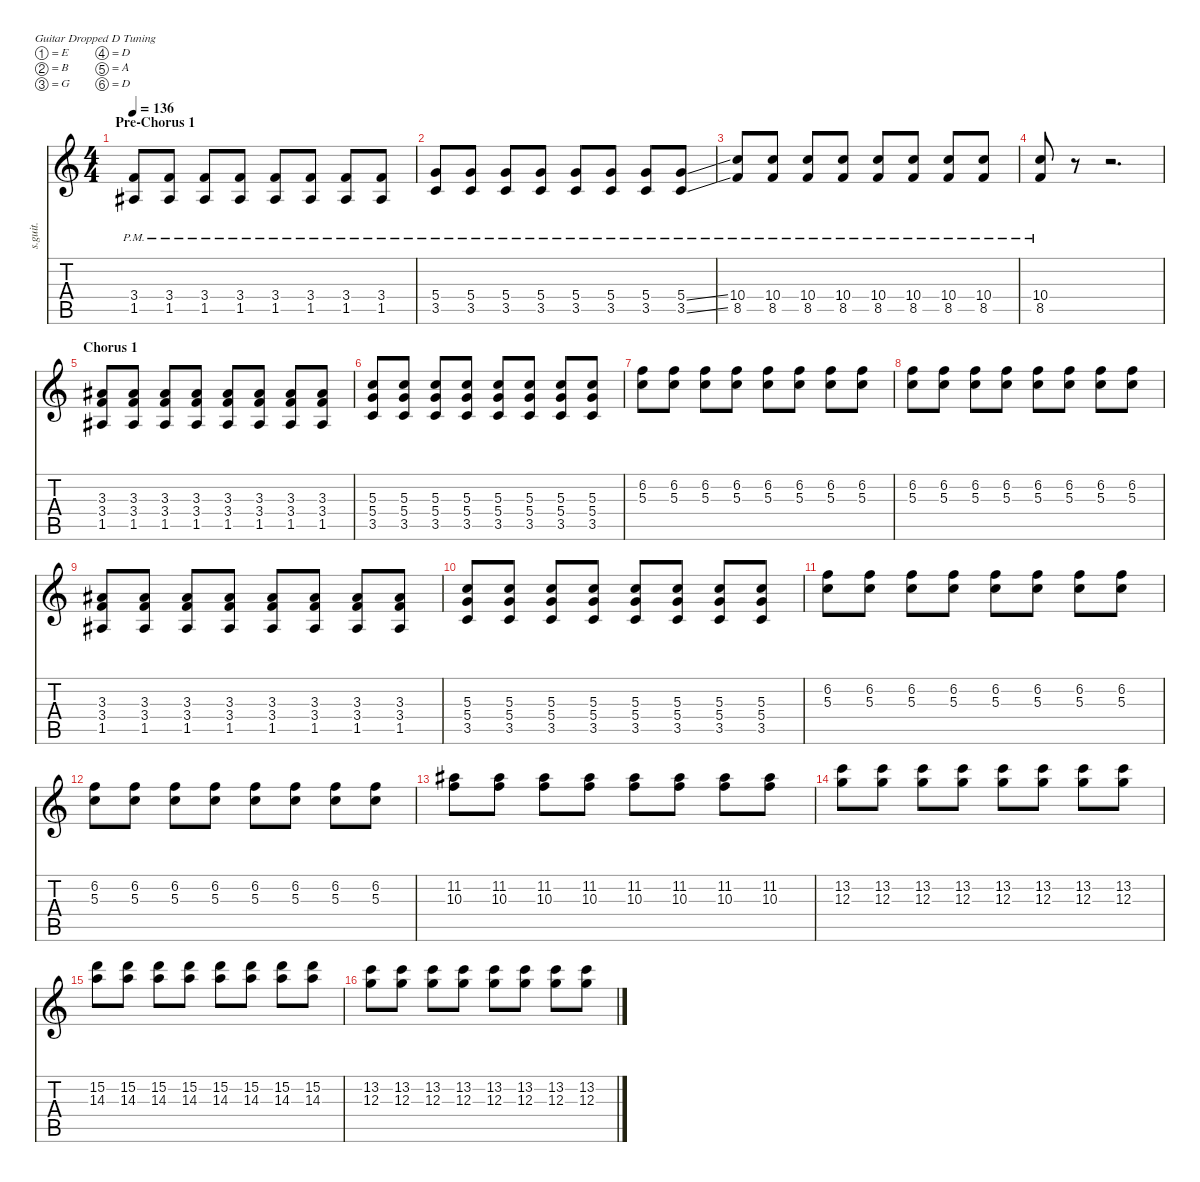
\defaultSystemsLayout 4
\hideDynamics
\bracketExtendMode nobrackets
\track ("Taylor York - Lead" "s.guit.") {instrument overdrivenguitar}
\staff {score tabs}
\tuning (E4 B3 G3 D3 A2 D2)
\ts (4 4)
\section ("" "Pre-Chorus 1")
\tempo 136
\clef g2
\ks c
(3.4{pm} 1.5{pm acc #}).8{lyrics (0 "") lyrics (1 "") lyrics (2 "") lyrics (3 "") lyrics (4 "") dy f} (3.4{pm} 1.5{pm acc #}).8{lyrics (0 "") lyrics (1 "") lyrics (2 "") lyrics (3 "") lyrics (4 "")} (3.4{pm} 1.5{pm acc #}).8{lyrics (0 "") lyrics (1 "") lyrics (2 "") lyrics (3 "") lyrics (4 "")} (3.4{pm} 1.5{pm acc #}).8{lyrics (0 "") lyrics (1 "") lyrics (2 "") lyrics (3 "") lyrics (4 "")} (3.4{pm} 1.5{pm acc #}).8{lyrics (0 "") lyrics (1 "") lyrics (2 "") lyrics (3 "") lyrics (4 "")} (3.4{pm} 1.5{pm acc #}).8{lyrics (0 "") lyrics (1 "") lyrics (2 "") lyrics (3 "") lyrics (4 "")} (3.4{pm} 1.5{pm acc #}).8{lyrics (0 "") lyrics (1 "") lyrics (2 "") lyrics (3 "") lyrics (4 "")} (3.4{pm} 1.5{pm acc #}).8{lyrics (0 "") lyrics (1 "") lyrics (2 "") lyrics (3 "") lyrics (4 "")} |
(5.4{pm} 3.5{pm}).8{lyrics (0 "") lyrics (1 "") lyrics (2 "") lyrics (3 "") lyrics (4 "")} (5.4{pm} 3.5{pm}).8{lyrics (0 "") lyrics (1 "") lyrics (2 "") lyrics (3 "") lyrics (4 "")} (5.4{pm} 3.5{pm}).8{lyrics (0 "") lyrics (1 "") lyrics (2 "") lyrics (3 "") lyrics (4 "")} (5.4{pm} 3.5{pm}).8{lyrics (0 "") lyrics (1 "") lyrics (2 "") lyrics (3 "") lyrics (4 "")} (5.4{pm} 3.5{pm}).8{lyrics (0 "") lyrics (1 "") lyrics (2 "") lyrics (3 "") lyrics (4 "")} (5.4{pm} 3.5{pm}).8{lyrics (0 "") lyrics (1 "") lyrics (2 "") lyrics (3 "") lyrics (4 "")} (5.4{pm} 3.5{pm}).8{lyrics (0 "") lyrics (1 "") lyrics (2 "") lyrics (3 "") lyrics (4 "")} (5.4{ss pm} 3.5{ss pm}).8{lyrics (0 "") lyrics (1 "") lyrics (2 "") lyrics (3 "") lyrics (4 "")} |
(10.4{pm} 8.5{pm}).8{lyrics (0 "") lyrics (1 "") lyrics (2 "") lyrics (3 "") lyrics (4 "")} (10.4{pm} 8.5{pm}).8{lyrics (0 "") lyrics (1 "") lyrics (2 "") lyrics (3 "") lyrics (4 "")} (10.4{pm} 8.5{pm}).8{lyrics (0 "") lyrics (1 "") lyrics (2 "") lyrics (3 "") lyrics (4 "")} (10.4{pm} 8.5{pm}).8{lyrics (0 "") lyrics (1 "") lyrics (2 "") lyrics (3 "") lyrics (4 "")} (10.4{pm} 8.5{pm}).8{lyrics (0 "") lyrics (1 "") lyrics (2 "") lyrics (3 "") lyrics (4 "")} (10.4{pm} 8.5{pm}).8{lyrics (0 "") lyrics (1 "") lyrics (2 "") lyrics (3 "") lyrics (4 "")} (10.4{pm} 8.5{pm}).8{lyrics (0 "") lyrics (1 "") lyrics (2 "") lyrics (3 "") lyrics (4 "")} (10.4{pm} 8.5{pm}).8{lyrics (0 "") lyrics (1 "") lyrics (2 "") lyrics (3 "") lyrics (4 "")} |
(10.4{pm} 8.5{pm}).8{lyrics (0 "") lyrics (1 "") lyrics (2 "") lyrics (3 "") lyrics (4 "")} r.8 r.2{d} |
\section ("" "Chorus 1")
(3.3{acc #} 3.4 1.5{acc #}).8{lyrics (0 "") lyrics (1 "") lyrics (2 "") lyrics (3 "") lyrics (4 "")} (3.3{acc #} 3.4 1.5{acc #}).8{lyrics (0 "") lyrics (1 "") lyrics (2 "") lyrics (3 "") lyrics (4 "")} (3.3{acc #} 3.4 1.5{acc #}).8{lyrics (0 "") lyrics (1 "") lyrics (2 "") lyrics (3 "") lyrics (4 "")} (3.3{acc #} 3.4 1.5{acc #}).8{lyrics (0 "") lyrics (1 "") lyrics (2 "") lyrics (3 "") lyrics (4 "")} (3.3{acc #} 3.4 1.5{acc #}).8{lyrics (0 "") lyrics (1 "") lyrics (2 "") lyrics (3 "") lyrics (4 "")} (3.3{acc #} 3.4 1.5{acc #}).8{lyrics (0 "") lyrics (1 "") lyrics (2 "") lyrics (3 "") lyrics (4 "")} (3.3{acc #} 3.4 1.5{acc #}).8{lyrics (0 "") lyrics (1 "") lyrics (2 "") lyrics (3 "") lyrics (4 "")} (3.3{acc #} 3.4 1.5{acc #}).8{lyrics (0 "") lyrics (1 "") lyrics (2 "") lyrics (3 "") lyrics (4 "")} |
(5.3 5.4 3.5).8{lyrics (0 "") lyrics (1 "") lyrics (2 "") lyrics (3 "") lyrics (4 "")} (5.3 5.4 3.5).8{lyrics (0 "") lyrics (1 "") lyrics (2 "") lyrics (3 "") lyrics (4 "")} (5.3 5.4 3.5).8{lyrics (0 "") lyrics (1 "") lyrics (2 "") lyrics (3 "") lyrics (4 "")} (5.3 5.4 3.5).8{lyrics (0 "") lyrics (1 "") lyrics (2 "") lyrics (3 "") lyrics (4 "")} (5.3 5.4 3.5).8{lyrics (0 "") lyrics (1 "") lyrics (2 "") lyrics (3 "") lyrics (4 "")} (5.3 5.4 3.5).8{lyrics (0 "") lyrics (1 "") lyrics (2 "") lyrics (3 "") lyrics (4 "")} (5.3 5.4 3.5).8{lyrics (0 "") lyrics (1 "") lyrics (2 "") lyrics (3 "") lyrics (4 "")} (5.3 5.4 3.5).8{lyrics (0 "") lyrics (1 "") lyrics (2 "") lyrics (3 "") lyrics (4 "")} |
(6.2 5.3).8{lyrics (0 "") lyrics (1 "") lyrics (2 "") lyrics (3 "") lyrics (4 "")} (6.2 5.3).8{lyrics (0 "") lyrics (1 "") lyrics (2 "") lyrics (3 "") lyrics (4 "")} (6.2 5.3).8{lyrics (0 "") lyrics (1 "") lyrics (2 "") lyrics (3 "") lyrics (4 "")} (6.2 5.3).8{lyrics (0 "") lyrics (1 "") lyrics (2 "") lyrics (3 "") lyrics (4 "")} (6.2 5.3).8{lyrics (0 "") lyrics (1 "") lyrics (2 "") lyrics (3 "") lyrics (4 "")} (6.2 5.3).8{lyrics (0 "") lyrics (1 "") lyrics (2 "") lyrics (3 "") lyrics (4 "")} (6.2 5.3).8{lyrics (0 "") lyrics (1 "") lyrics (2 "") lyrics (3 "") lyrics (4 "")} (6.2 5.3).8{lyrics (0 "") lyrics (1 "") lyrics (2 "") lyrics (3 "") lyrics (4 "")} |
(6.2 5.3).8{lyrics (0 "") lyrics (1 "") lyrics (2 "") lyrics (3 "") lyrics (4 "")} (6.2 5.3).8{lyrics (0 "") lyrics (1 "") lyrics (2 "") lyrics (3 "") lyrics (4 "")} (6.2 5.3).8{lyrics (0 "") lyrics (1 "") lyrics (2 "") lyrics (3 "") lyrics (4 "")} (6.2 5.3).8{lyrics (0 "") lyrics (1 "") lyrics (2 "") lyrics (3 "") lyrics (4 "")} (6.2 5.3).8{lyrics (0 "") lyrics (1 "") lyrics (2 "") lyrics (3 "") lyrics (4 "")} (6.2 5.3).8{lyrics (0 "") lyrics (1 "") lyrics (2 "") lyrics (3 "") lyrics (4 "")} (6.2 5.3).8{lyrics (0 "") lyrics (1 "") lyrics (2 "") lyrics (3 "") lyrics (4 "")} (6.2 5.3).8{lyrics (0 "") lyrics (1 "") lyrics (2 "") lyrics (3 "") lyrics (4 "")} |
(3.3{acc #} 3.4 1.5{acc #}).8{lyrics (0 "") lyrics (1 "") lyrics (2 "") lyrics (3 "") lyrics (4 "")} (3.3{acc #} 3.4 1.5{acc #}).8{lyrics (0 "") lyrics (1 "") lyrics (2 "") lyrics (3 "") lyrics (4 "")} (3.3{acc #} 3.4 1.5{acc #}).8{lyrics (0 "") lyrics (1 "") lyrics (2 "") lyrics (3 "") lyrics (4 "")} (3.3{acc #} 3.4 1.5{acc #}).8{lyrics (0 "") lyrics (1 "") lyrics (2 "") lyrics (3 "") lyrics (4 "")} (3.3{acc #} 3.4 1.5{acc #}).8{lyrics (0 "") lyrics (1 "") lyrics (2 "") lyrics (3 "") lyrics (4 "")} (3.3{acc #} 3.4 1.5{acc #}).8{lyrics (0 "") lyrics (1 "") lyrics (2 "") lyrics (3 "") lyrics (4 "")} (3.3{acc #} 3.4 1.5{acc #}).8{lyrics (0 "") lyrics (1 "") lyrics (2 "") lyrics (3 "") lyrics (4 "")} (3.3{acc #} 3.4 1.5{acc #}).8{lyrics (0 "") lyrics (1 "") lyrics (2 "") lyrics (3 "") lyrics (4 "")} |
(5.3 5.4 3.5).8{lyrics (0 "") lyrics (1 "") lyrics (2 "") lyrics (3 "") lyrics (4 "")} (5.3 5.4 3.5).8{lyrics (0 "") lyrics (1 "") lyrics (2 "") lyrics (3 "") lyrics (4 "")} (5.3 5.4 3.5).8{lyrics (0 "") lyrics (1 "") lyrics (2 "") lyrics (3 "") lyrics (4 "")} (5.3 5.4 3.5).8{lyrics (0 "") lyrics (1 "") lyrics (2 "") lyrics (3 "") lyrics (4 "")} (5.3 5.4 3.5).8{lyrics (0 "") lyrics (1 "") lyrics (2 "") lyrics (3 "") lyrics (4 "")} (5.3 5.4 3.5).8{lyrics (0 "") lyrics (1 "") lyrics (2 "") lyrics (3 "") lyrics (4 "")} (5.3 5.4 3.5).8{lyrics (0 "") lyrics (1 "") lyrics (2 "") lyrics (3 "") lyrics (4 "")} (5.3 5.4 3.5).8{lyrics (0 "") lyrics (1 "") lyrics (2 "") lyrics (3 "") lyrics (4 "")} |
(6.2 5.3).8{lyrics (0 "") lyrics (1 "") lyrics (2 "") lyrics (3 "") lyrics (4 "")} (6.2 5.3).8{lyrics (0 "") lyrics (1 "") lyrics (2 "") lyrics (3 "") lyrics (4 "")} (6.2 5.3).8{lyrics (0 "") lyrics (1 "") lyrics (2 "") lyrics (3 "") lyrics (4 "")} (6.2 5.3).8{lyrics (0 "") lyrics (1 "") lyrics (2 "") lyrics (3 "") lyrics (4 "")} (6.2 5.3).8{lyrics (0 "") lyrics (1 "") lyrics (2 "") lyrics (3 "") lyrics (4 "")} (6.2 5.3).8{lyrics (0 "") lyrics (1 "") lyrics (2 "") lyrics (3 "") lyrics (4 "")} (6.2 5.3).8{lyrics (0 "") lyrics (1 "") lyrics (2 "") lyrics (3 "") lyrics (4 "")} (6.2 5.3).8{lyrics (0 "") lyrics (1 "") lyrics (2 "") lyrics (3 "") lyrics (4 "")} |
(6.2 5.3).8{lyrics (0 "") lyrics (1 "") lyrics (2 "") lyrics (3 "") lyrics (4 "")} (6.2 5.3).8{lyrics (0 "") lyrics (1 "") lyrics (2 "") lyrics (3 "") lyrics (4 "")} (6.2 5.3).8{lyrics (0 "") lyrics (1 "") lyrics (2 "") lyrics (3 "") lyrics (4 "")} (6.2 5.3).8{lyrics (0 "") lyrics (1 "") lyrics (2 "") lyrics (3 "") lyrics (4 "")} (6.2 5.3).8{lyrics (0 "") lyrics (1 "") lyrics (2 "") lyrics (3 "") lyrics (4 "")} (6.2 5.3).8{lyrics (0 "") lyrics (1 "") lyrics (2 "") lyrics (3 "") lyrics (4 "")} (6.2 5.3).8{lyrics (0 "") lyrics (1 "") lyrics (2 "") lyrics (3 "") lyrics (4 "")} (6.2 5.3).8{lyrics (0 "") lyrics (1 "") lyrics (2 "") lyrics (3 "") lyrics (4 "")} |
(11.2{acc #} 10.3).8{lyrics (0 "") lyrics (1 "") lyrics (2 "") lyrics (3 "") lyrics (4 "")} (11.2{acc #} 10.3).8{lyrics (0 "") lyrics (1 "") lyrics (2 "") lyrics (3 "") lyrics (4 "")} (11.2{acc #} 10.3).8{lyrics (0 "") lyrics (1 "") lyrics (2 "") lyrics (3 "") lyrics (4 "")} (11.2{acc #} 10.3).8{lyrics (0 "") lyrics (1 "") lyrics (2 "") lyrics (3 "") lyrics (4 "")} (11.2{acc #} 10.3).8{lyrics (0 "") lyrics (1 "") lyrics (2 "") lyrics (3 "") lyrics (4 "")} (11.2{acc #} 10.3).8{lyrics (0 "") lyrics (1 "") lyrics (2 "") lyrics (3 "") lyrics (4 "")} (11.2{acc #} 10.3).8{lyrics (0 "") lyrics (1 "") lyrics (2 "") lyrics (3 "") lyrics (4 "")} (11.2{acc #} 10.3).8{lyrics (0 "") lyrics (1 "") lyrics (2 "") lyrics (3 "") lyrics (4 "")} |
(13.2 12.3).8{lyrics (0 "") lyrics (1 "") lyrics (2 "") lyrics (3 "") lyrics (4 "")} (13.2 12.3).8{lyrics (0 "") lyrics (1 "") lyrics (2 "") lyrics (3 "") lyrics (4 "")} (13.2 12.3).8{lyrics (0 "") lyrics (1 "") lyrics (2 "") lyrics (3 "") lyrics (4 "")} (13.2 12.3).8{lyrics (0 "") lyrics (1 "") lyrics (2 "") lyrics (3 "") lyrics (4 "")} (13.2 12.3).8{lyrics (0 "") lyrics (1 "") lyrics (2 "") lyrics (3 "") lyrics (4 "")} (13.2 12.3).8{lyrics (0 "") lyrics (1 "") lyrics (2 "") lyrics (3 "") lyrics (4 "")} (13.2 12.3).8{lyrics (0 "") lyrics (1 "") lyrics (2 "") lyrics (3 "") lyrics (4 "")} (13.2 12.3).8{lyrics (0 "") lyrics (1 "") lyrics (2 "") lyrics (3 "") lyrics (4 "")} |
(15.2 14.3).8{lyrics (0 "") lyrics (1 "") lyrics (2 "") lyrics (3 "") lyrics (4 "")} (15.2 14.3).8{lyrics (0 "") lyrics (1 "") lyrics (2 "") lyrics (3 "") lyrics (4 "")} (15.2 14.3).8{lyrics (0 "") lyrics (1 "") lyrics (2 "") lyrics (3 "") lyrics (4 "")} (15.2 14.3).8{lyrics (0 "") lyrics (1 "") lyrics (2 "") lyrics (3 "") lyrics (4 "")} (15.2 14.3).8{lyrics (0 "") lyrics (1 "") lyrics (2 "") lyrics (3 "") lyrics (4 "")} (15.2 14.3).8{lyrics (0 "") lyrics (1 "") lyrics (2 "") lyrics (3 "") lyrics (4 "")} (15.2 14.3).8{lyrics (0 "") lyrics (1 "") lyrics (2 "") lyrics (3 "") lyrics (4 "")} (15.2 14.3).8{lyrics (0 "") lyrics (1 "") lyrics (2 "") lyrics (3 "") lyrics (4 "")} |
(13.2 12.3).8{lyrics (0 "") lyrics (1 "") lyrics (2 "") lyrics (3 "") lyrics (4 "")} (13.2 12.3).8{lyrics (0 "") lyrics (1 "") lyrics (2 "") lyrics (3 "") lyrics (4 "")} (13.2 12.3).8{lyrics (0 "") lyrics (1 "") lyrics (2 "") lyrics (3 "") lyrics (4 "")} (13.2 12.3).8{lyrics (0 "") lyrics (1 "") lyrics (2 "") lyrics (3 "") lyrics (4 "")} (13.2 12.3).8{lyrics (0 "") lyrics (1 "") lyrics (2 "") lyrics (3 "") lyrics (4 "")} (13.2 12.3).8{lyrics (0 "") lyrics (1 "") lyrics (2 "") lyrics (3 "") lyrics (4 "")} (13.2 12.3).8{lyrics (0 "") lyrics (1 "") lyrics (2 "") lyrics (3 "") lyrics (4 "")} (13.2 12.3).8{lyrics (0 "") lyrics (1 "") lyrics (2 "") lyrics (3 "") lyrics (4 "")}
